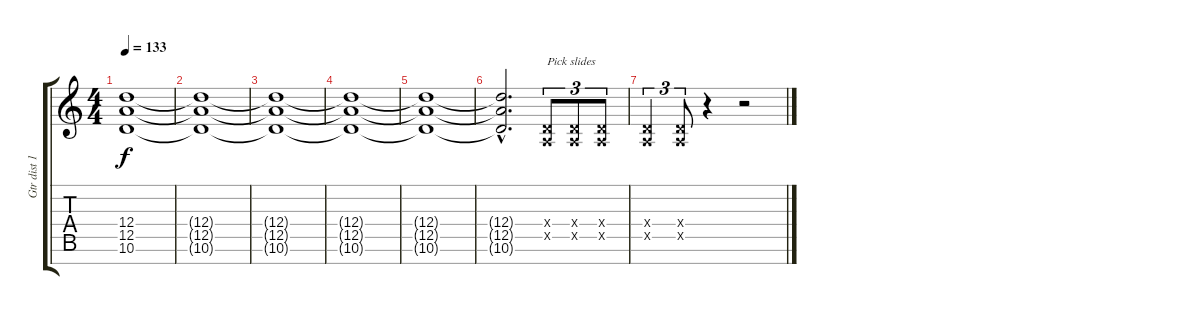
\track ("Gtr dist 1" "Gtr dist 1") {instrument distortionguitar}
\staff {score tabs}
\tuning (E4 B3 G3 D3 A2 E2 B1) {hide}
\ts (4 4)
\tempo 133
\clef g2
\ks c
(12.4 12.5 10.6).1{dy f} |
(12.4{t} 12.5{t} 10.6{t}).1 |
(12.4{t} 12.5{t} 10.6{t}).1 |
(12.4{t} 12.5{t} 10.6{t}).1 |
(12.4{t} 12.5{t} 10.6{t}).1 |
(12.4{hac t} 12.5{hac t} 10.6{hac t}).2{d} (0.4{x} 0.5{x}).8{tu (3 2) txt "Pick slides"} (0.4{x} 0.5{x}).8{tu (3 2)} (0.4{x} 0.5{x}).8{tu (3 2)} |
(0.4{x} 0.5{x}).4{tu (3 2)} (0.4{x} 0.5{x}).8{tu (3 2)} r.4 r.2
